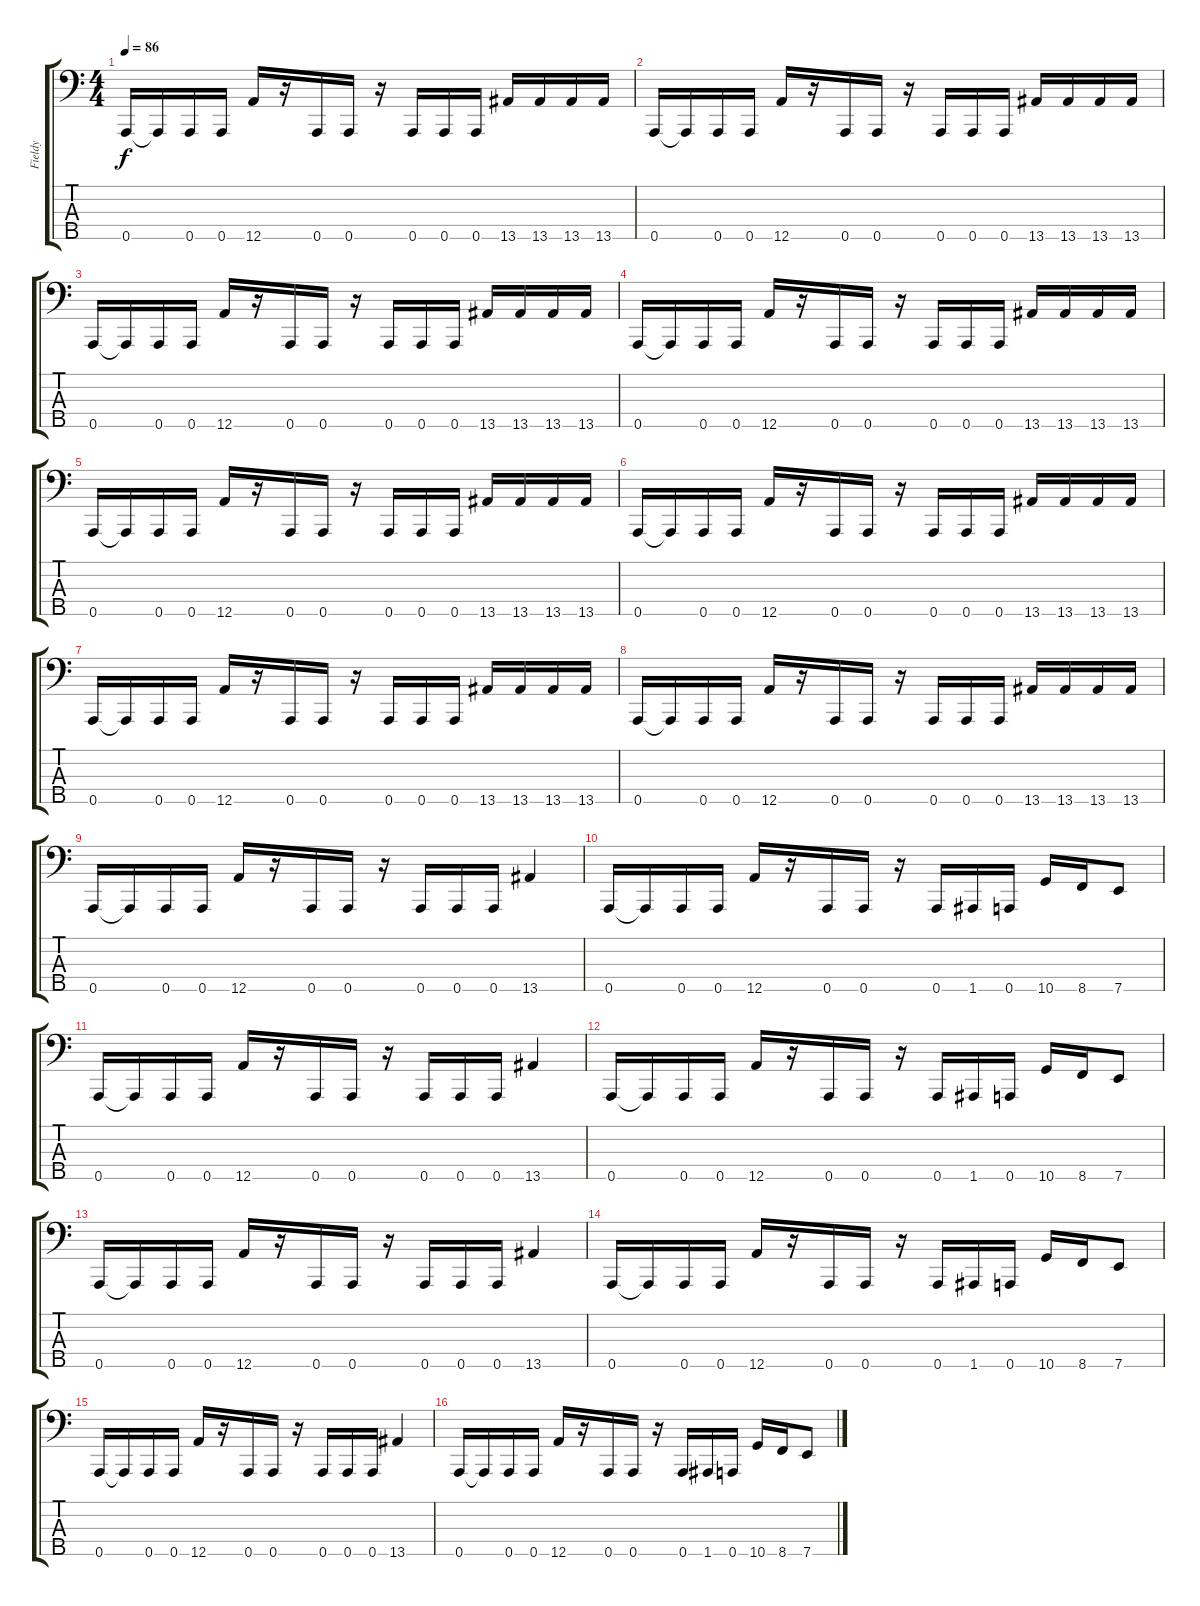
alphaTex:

\track ("Fieldy" "Fieldy") {instrument slapbass1}
\staff {score tabs}
\tuning (F2 C2 G1 D1 A0) {hide}
\ts (4 4)
\tempo 86
\clef f4
\ks c
0.5.16{dy f} 0.5{t}.16 0.5.16 0.5.16 12.5.16 r.16 0.5.16 0.5.16 r.16 0.5.16 0.5.16 0.5.16 13.5.16 13.5.16 13.5.16 13.5.16 |
0.5.16 0.5{t}.16 0.5.16 0.5.16 12.5.16 r.16 0.5.16 0.5.16 r.16 0.5.16 0.5.16 0.5.16 13.5.16 13.5.16 13.5.16 13.5.16 |
0.5.16 0.5{t}.16 0.5.16 0.5.16 12.5.16 r.16 0.5.16 0.5.16 r.16 0.5.16 0.5.16 0.5.16 13.5.16 13.5.16 13.5.16 13.5.16 |
0.5.16 0.5{t}.16 0.5.16 0.5.16 12.5.16 r.16 0.5.16 0.5.16 r.16 0.5.16 0.5.16 0.5.16 13.5.16 13.5.16 13.5.16 13.5.16 |
0.5.16 0.5{t}.16 0.5.16 0.5.16 12.5.16 r.16 0.5.16 0.5.16 r.16 0.5.16 0.5.16 0.5.16 13.5.16 13.5.16 13.5.16 13.5.16 |
0.5.16 0.5{t}.16 0.5.16 0.5.16 12.5.16 r.16 0.5.16 0.5.16 r.16 0.5.16 0.5.16 0.5.16 13.5.16 13.5.16 13.5.16 13.5.16 |
0.5.16 0.5{t}.16 0.5.16 0.5.16 12.5.16 r.16 0.5.16 0.5.16 r.16 0.5.16 0.5.16 0.5.16 13.5.16 13.5.16 13.5.16 13.5.16 |
0.5.16 0.5{t}.16 0.5.16 0.5.16 12.5.16 r.16 0.5.16 0.5.16 r.16 0.5.16 0.5.16 0.5.16 13.5.16 13.5.16 13.5.16 13.5.16 |
0.5.16 0.5{t}.16 0.5.16 0.5.16 12.5.16 r.16 0.5.16 0.5.16 r.16 0.5.16 0.5.16 0.5.16 13.5.4 |
0.5.16 0.5{t}.16 0.5.16 0.5.16 12.5.16 r.16 0.5.16 0.5.16 r.16 0.5.16 1.5.16 0.5.16 10.5.16 8.5.16 7.5.8 |
0.5.16 0.5{t}.16 0.5.16 0.5.16 12.5.16 r.16 0.5.16 0.5.16 r.16 0.5.16 0.5.16 0.5.16 13.5.4 |
0.5.16 0.5{t}.16 0.5.16 0.5.16 12.5.16 r.16 0.5.16 0.5.16 r.16 0.5.16 1.5.16 0.5.16 10.5.16 8.5.16 7.5.8 |
0.5.16 0.5{t}.16 0.5.16 0.5.16 12.5.16 r.16 0.5.16 0.5.16 r.16 0.5.16 0.5.16 0.5.16 13.5.4 |
0.5.16 0.5{t}.16 0.5.16 0.5.16 12.5.16 r.16 0.5.16 0.5.16 r.16 0.5.16 1.5.16 0.5.16 10.5.16 8.5.16 7.5.8 |
0.5.16 0.5{t}.16 0.5.16 0.5.16 12.5.16 r.16 0.5.16 0.5.16 r.16 0.5.16 0.5.16 0.5.16 13.5.4 |
0.5.16 0.5{t}.16 0.5.16 0.5.16 12.5.16 r.16 0.5.16 0.5.16 r.16 0.5.16 1.5.16 0.5.16 10.5.16 8.5.16 7.5.8
